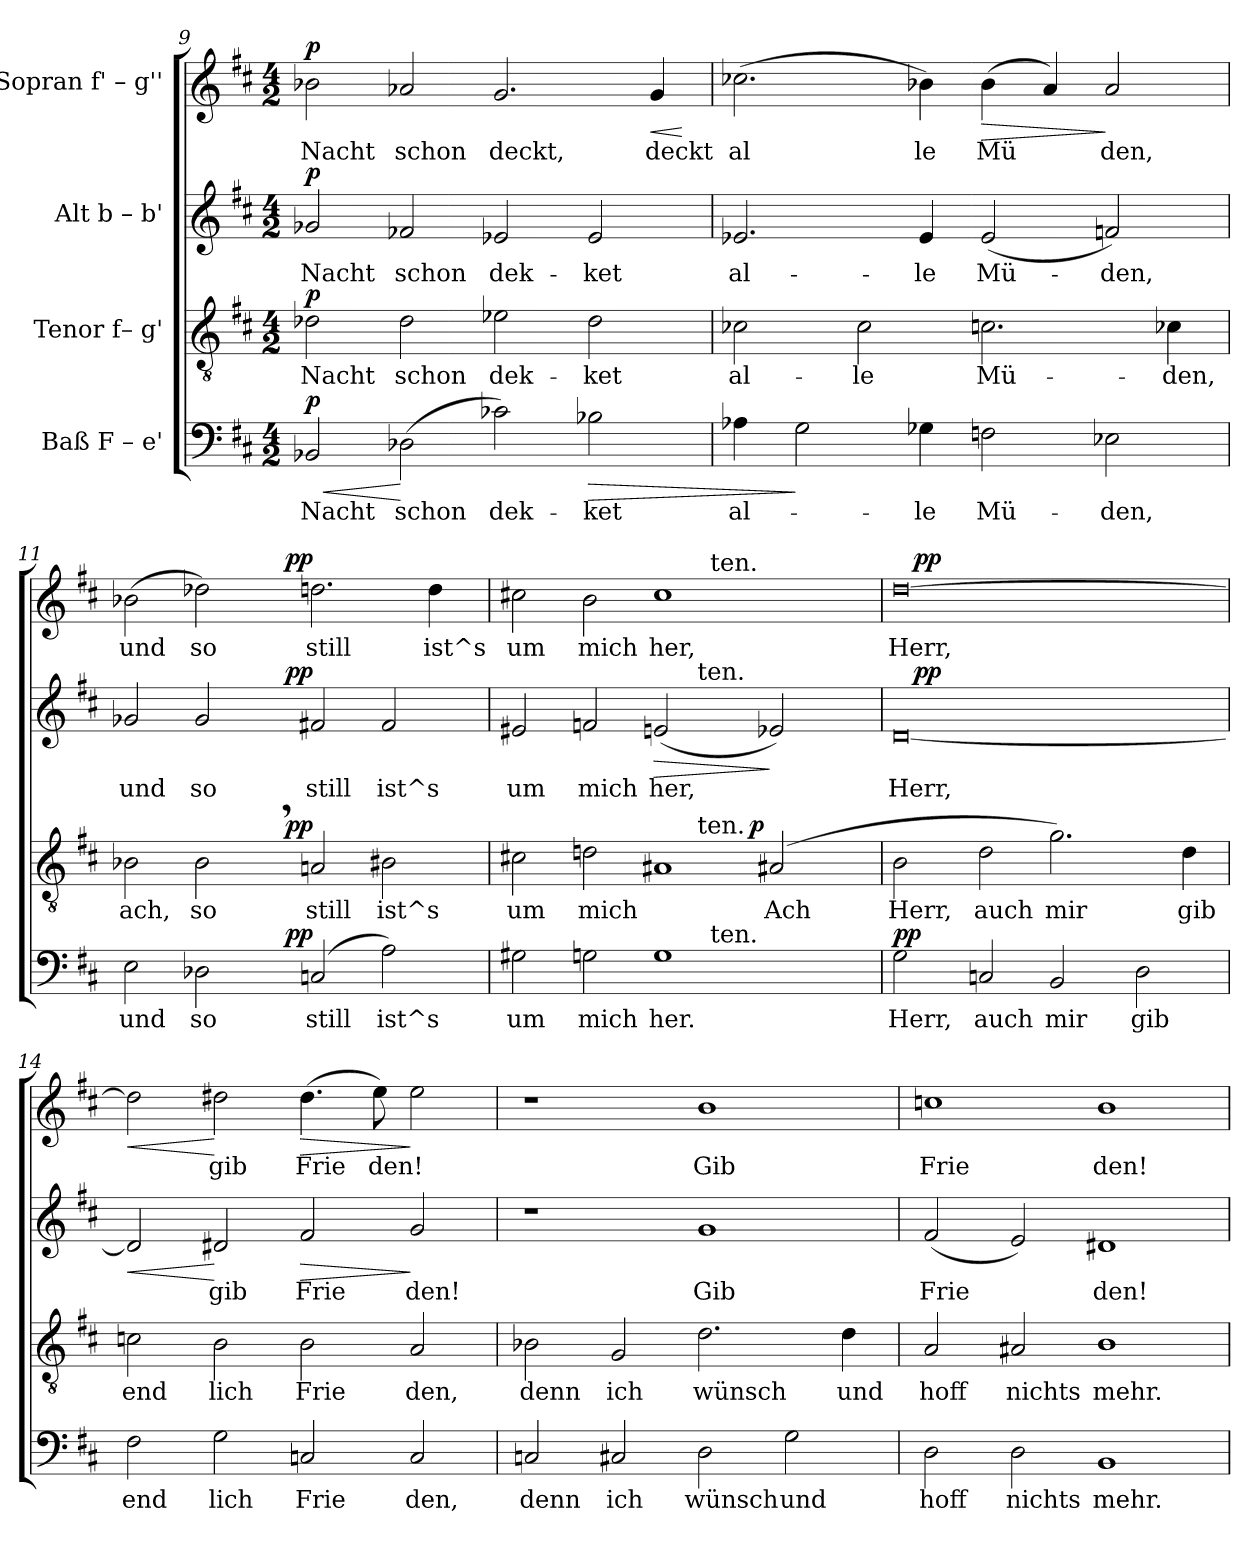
**kern	**text	**dynam	**kern	**text	**dynam	**kern	**text	**dynam	**kern	**text	**dynam
*part4	*part4	*part4	*part3	*part3	*part3	*part2	*part2	*part2	*part1	*part1	*part1
*staff4	*staff4	*staff4	*staff3	*staff3	*staff3	*staff2	*staff2	*staff2	*staff1	*staff1	*staff1
*I"Baß F – e'	*	*	*I"Tenor f– g'	*	*	*I"Alt b – b'	*	*	*I"Sopran f' – g''	*	*
!!LO:LB:g=z
*clefF4	*	*	*clefGv2	*	*	*clefG2	*	*	*clefG2	*	*
*k[f#c#]	*	*	*k[f#c#]	*	*	*k[f#c#]	*	*	*k[f#c#]	*	*
*D:	*	*	*D:	*	*	*D:	*	*	*D:	*	*
*M4/2	*	*	*M4/2	*	*	*M4/2	*	*	*M4/2	*	*
=9	=9	=9	=9	=9	=9	=9	=9	=9	=9	=9	=9
!	!LO:LY:b	!LO:HP:b	!	!LO:LY:b	!	!	!LO:LY:b	!	!	!LO:LY:b	!
!	!	!LO:DY:n=1:a	!	!	!LO:DY:a	!	!	!LO:DY:a	!	!	!LO:DY:a
2BB-X/	Nacht	< p	2d-X\	Nacht	p	2g-X/	Nacht	p	2b-X\	Nacht	p
!	!LO:LY:b	!	!	!LO:LY:b	!	!	!LO:LY:b	!	!	!LO:LY:b	!
(>2D-X\	schon	[	2d-\	schon	.	2f-X/	schon	.	2a-X/	schon	.
!	!LO:LY:b	!	!	!LO:LY:b	!	!	!LO:LY:b	!	!	!LO:LY:b	!
2c-X\)	dek-	.	2e-X\	dek-	.	2e-X/	dek-	.	2.g/	deckt,	.
!	!LO:LY:b	!LO:HP:b	!	!LO:LY:b	!	!	!LO:LY:b	!	!	!	!
2B-X\	-ket	>	2d-\	-ket	.	2e-/	-ket	.	.	.	.
!	!	!	!	!	!	!	!	!	!	!LO:LY:b	!LO:HP:b
.	.	.	.	.	.	.	.	.	4g/	deckt	<
.	.	.	.	.	.	.	.	.	.	.	[
=10	=10	=10	=10	=10	=10	=10	=10	=10	=10	=10	=10
!	!LO:LY:b	!	!	!LO:LY:b	!	!	!LO:LY:b	!	!	!LO:LY:b	!
4A-X\	al-	.	2c-X\	al-	.	2.e-X/	al-	.	(>2.cc-X\	al	.
2G\	.	]	.	.	.	.	.	.	.	.	.
!	!	!	!	!LO:LY:b	!	!	!	!	!	!	!
.	.	.	2c-\	-le	.	.	.	.	.	.	.
!	!LO:LY:b	!	!	!	!	!	!LO:LY:b	!	!	!LO:LY:b	!
4G-X\	-le	.	.	.	.	4e-/	-le	.	4b-X\)	le	.
!	!LO:LY:b	!	!	!LO:LY:b	!	!	!LO:LY:b	!	!	!LO:LY:b	!LO:HP:b
2Fn\	Mü-	.	2.cn\	Mü-	.	(<2e-/	Mü-	.	(>4b-\	Mü	>
.	.	.	.	.	.	.	.	.	4a/)	.	.
!	!LO:LY:b	!	!	!	!	!	!LO:LY:b	!	!	!LO:LY:b	!
2E-X\	-den,	.	.	.	.	2fn/)	-den,	.	2a/	den,	]
!	!	!	!	!LO:LY:b	!	!	!	!	!	!	!
.	.	.	4c-X\	-den,	.	.	.	.	.	.	.
!!LO:LB:g=z
=11	=11	=11	=11	=11	=11	=11	=11	=11	=11	=11	=11
!	!	!	!	!	!	!	!	!	!LO:TX:a:t=dim.	!	!
!	!	!	!	!	!	!LO:TX:a:t=dim.	!	!	!	!	!
!	!	!	!LO:TX:a:t=dim.	!	!	!	!	!	!	!	!
!LO:TX:a:t=dim.	!	!	!	!	!	!	!	!	!	!	!
!	!LO:LY:b	!	!	!LO:LY:b	!	!	!LO:LY:b	!	!	!LO:LY:b	!
*^	*	*	*^	*	*	*^	*	*	*^	*	*
2E\	2ryy	und	.	2B-X\	2ryy	ach,	.	2g-X/	2ryy	und	.	(>2b-X\	2ryy	und	.
!	!	!LO:LY:b	!	!	!	!LO:LY:b	!	!	!	!LO:LY:b	!	!	!	!LO:LY:b	!
2D-X\	4ryy	so	.	2B-,>\	4ryy	so	.	2g-/	4ryy	so	.	2dd-X\)	4ryy	so	.
.	8ryy	.	.	.	8ryy	.	.	.	8ryy	.	.	.	8ryy	.	.
.	32ryy	.	.	.	32ryy	.	.	.	32ryy	.	.	.	32ryy	.	.
!	!	!	!LO:DY:a	!	!	!	!LO:DY:a	!	!	!	!LO:DY:a	!	!	!	!LO:DY:a
.	1ryy	.	pp	.	1ryy	.	pp	.	1ryy	.	pp	.	1ryy	.	pp
!	!	!LO:LY:b	!	!	!	!LO:LY:b	!	!	!	!LO:LY:b	!	!	!	!LO:LY:b	!
(2Cn/	.	still	.	2An/	.	still	.	2f#X/	.	still	.	2.ddn\	.	still	.
!	!	!LO:LY:b	!	!	!	!LO:LY:b	!	!	!	!LO:LY:b	!	!	!	!	!
2A\)	.	ist^s	.	2B#X\	.	ist^s	.	2f#/	.	ist^s	.	.	.	.	.
!	!	!	!	!	!	!	!	!	!	!	!	!	!	!LO:LY:b	!
.	.	.	.	.	.	.	.	.	.	.	.	4dd\	.	ist^s	.
.	16.ryy	.	.	.	16.ryy	.	.	.	16.ryy	.	.	.	16.ryy	.	.
=12	=12	=12	=12	=12	=12	=12	=12	=12	=12	=12	=12	=12	=12	=12	=12
!	!	!LO:LY:b	!	!	!	!LO:LY:b	!	!	!	!LO:LY:b	!	!	!	!LO:LY:b	!
*	*	*	*	*	*^	*	*	*	*	*	*	*	*	*	*
2G#X\	1ryy	um	.	2c#X\	1ryy	1.ryy	um	.	2e#X/	1ryy	um	.	2cc#X\	1ryy	um	.
!	!	!LO:LY:b	!	!	!	!	!LO:LY:b	!	!	!	!LO:LY:b	!	!	!	!LO:LY:b	!
2Gn\	.	mich	.	2dn\	.	.	mich	.	2fn/	.	mich	.	2b\	.	mich	.
!	!	!LO:LY:b	!	!	!	!	!	!	!	!	!LO:LY:b	!LO:HP:b	!	!	!LO:LY:b	!
1G	4ryy	her.	.	8..ryy	1A#X	.	.	.	(<2en/	8..ryy	her,	>	1cc#	4ryy	her,	.
!	!	!	!	!	!	!	!	!	!	!LO:TX:a:t=ten.	!	!	!	!	!	!
!	!	!	!	!LO:TX:a:t=ten.	!	!	!	!	!	!	!	!	!	!	!	!
.	.	.	.	8..ryy	.	.	.	.	.	2ryy	.	.	.	.	.	.
!	!	!	!	!	!	!	!	!	!	!	!	!	!	!LO:TX:a:t=ten.	!	!
!	!LO:TX:a:t=ten.	!	!	!	!	!	!	!	!	!	!	!	!	!	!	!
.	2.ryy	.	.	.	.	.	.	.	.	.	.	.	.	2.ryy	.	.
!	!	!	!	!	!	!	!	!LO:DY:a	!	!	!	!	!	!	!	!
.	.	.	.	2ryy	.	.	.	p	.	.	.	.	.	.	.	.
!	!	!	!	!	!	!	!LO:LY:b	!	!	!	!	!	!	!	!	!
.	.	.	.	.	.	(2A#X/	Ach	.	2e-X/)	.	.	]	.	.	.	.
.	.	.	.	.	.	.	.	.	.	4ryy	.	.	.	.	.	.
.	.	.	.	16ryy	.	.	.	.	.	.	.	.	.	.	.	.
.	.	.	.	.	.	.	.	.	.	32ryy	.	.	.	.	.	.
=13	=13	=13	=13	=13	=13	=13	=13	=13	=13	=13	=13	=13	=13	=13	=13	=13
!	!	!LO:LY:b	!LO:DY:a	!	!	!	!LO:LY:b	!	!	!	!LO:LY:b	!	!	!	!LO:LY:b	!
*v	*v	*	*	*	*	*	*	*	*	*	*	*	*	*	*	*
*	*	*	*v	*v	*v	*	*	*	*	*	*	*	*	*	*
2G\	Herr,	pp	2B\	Herr,	.	[>0d	16ryy	Herr,	.	[>0dd	16ryy	Herr,	.
!	!	!	!	!	!	!	!	!	!LO:DY:a	!	!	!	!LO:DY:a
.	.	.	.	.	.	.	1ryy	.	pp	.	1ryy	.	pp
!	!LO:LY:b	!	!	!LO:LY:b	!	!	!	!	!	!	!	!	!
2Cn/	auch	.	2d\	auch	.	.	.	.	.	.	.	.	.
!	!LO:LY:b	!	!	!LO:LY:b	!	!	!	!	!	!	!	!	!
2BB/	mir	.	2.g\)	mir	.	.	.	.	.	.	.	.	.
.	.	.	.	.	.	.	2...ryy	.	.	.	2...ryy	.	.
!	!LO:LY:b	!	!	!	!	!	!	!	!	!	!	!	!
2D\	gib	.	.	.	.	.	.	.	.	.	.	.	.
!	!	!	!	!LO:LY:b	!	!	!	!	!	!	!	!	!
.	.	.	4d\	gib	.	.	.	.	.	.	.	.	.
!!LO:PB:g=z
=14	=14	=14	=14	=14	=14	=14	=14	=14	=14	=14	=14	=14	=14
!	!LO:LY:b	!	!	!LO:LY:b	!	!	!	!	!LO:HP:b	!	!	!	!LO:HP:b
*	*	*	*	*	*	*v	*v	*	*	*	*	*	*
*	*	*	*	*	*	*	*	*	*v	*v	*	*
2F#\	end	.	2cn\	end	.	2d/]	.	<	2dd\]	.	<
!	!LO:LY:b	!	!	!LO:LY:b	!	!	!LO:LY:b	!	!	!LO:LY:b	!
2G\	lich	.	2B\	lich	.	2d#X/	gib	[	2dd#X\	gib	[
!	!LO:LY:b	!	!	!LO:LY:b	!	!	!LO:LY:b	!LO:HP:b	!	!LO:LY:b	!LO:HP:b
2Cn/	Frie	.	2B\	Frie	.	2f#/	Frie	>	(>4.dd#\	Frie	>
!	!	!	!	!	!	!	!	!	!	!LO:LY:b	!
.	.	.	.	.	.	.	.	.	8ee\)	den!	.
!	!LO:LY:b	!	!	!LO:LY:b	!	!	!LO:LY:b	!	!	!	!
2C/	den,	.	2A/	den,	.	2g/	den!	]	2ee\	.	]
=15	=15	=15	=15	=15	=15	=15	=15	=15	=15	=15	=15
!	!LO:LY:b	!	!	!LO:LY:b	!	!	!	!	!	!	!
2Cn/	denn	.	2B-X\	denn	.	1r	.	.	1r	.	.
!	!LO:LY:b	!	!	!LO:LY:b	!	!	!	!	!	!	!
2C#X/	ich	.	2G/	ich	.	.	.	.	.	.	.
!	!LO:LY:b	!	!	!LO:LY:b	!	!	!LO:LY:b	!	!	!LO:LY:b	!
2D\	wünsch	.	2.d\	wünsch	.	1g	Gib	.	1b	Gib	.
!	!LO:LY:b	!	!	!	!	!	!	!	!	!	!
2G\	und	.	.	.	.	.	.	.	.	.	.
!	!	!	!	!LO:LY:b	!	!	!	!	!	!	!
.	.	.	4d\	und	.	.	.	.	.	.	.
=16	=16	=16	=16	=16	=16	=16	=16	=16	=16	=16	=16
!	!LO:LY:b	!	!	!LO:LY:b	!	!	!LO:LY:b	!	!	!LO:LY:b	!
2D\	hoff	.	2A/	hoff	.	(<2f#/	Frie	.	1ccn	Frie	.
!	!LO:LY:b	!	!	!LO:LY:b	!	!	!	!	!	!	!
2D\	nichts	.	2A#X/	nichts	.	2e/)	.	.	.	.	.
!	!LO:LY:b	!	!	!LO:LY:b	!	!	!LO:LY:b	!	!	!LO:LY:b	!
1BB	mehr.	.	1B	mehr.	.	1d#X	den!	.	1b	den!	.
=	=	=	=	=	=	=	=	=	=	=	=
*-	*-	*-	*-	*-	*-	*-	*-	*-	*-	*-	*-
